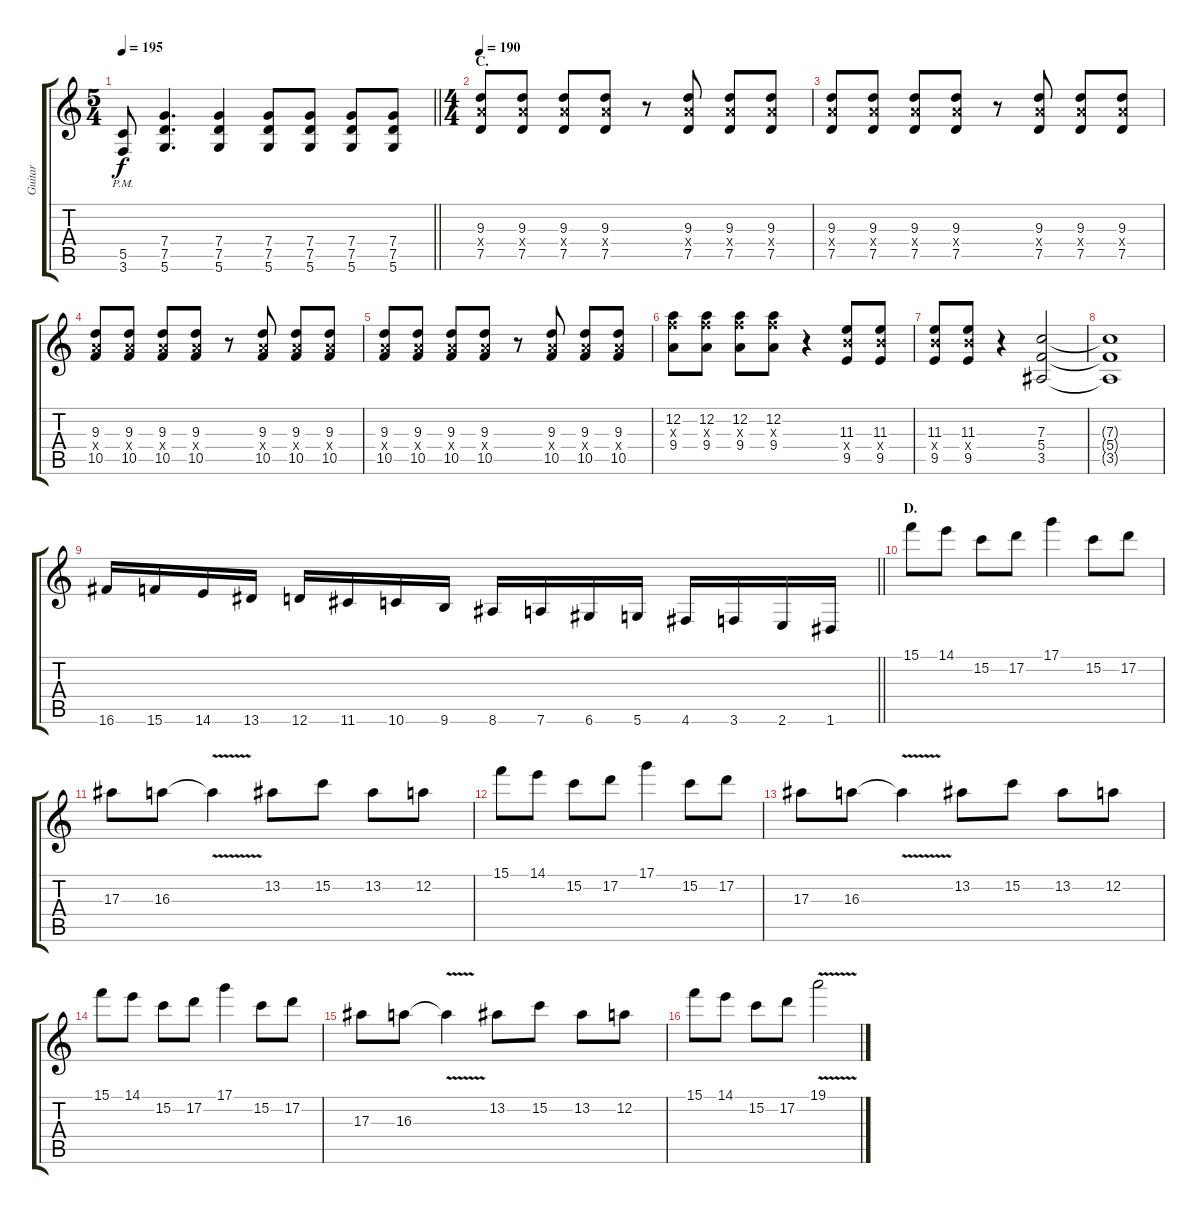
\track ("Guitar" "Guitar") {instrument distortionguitar}
\staff {score tabs}
\tuning (D4 A3 F3 C3 G2 D2) {hide}
\ts (5 4)
\tempo 195
\clef g2
\barLineRight lightlight
\ks c
(5.5{pm} 3.6{pm}).8{dy f} (7.4 7.5 5.6).4{d} (7.4 7.5 5.6).4 (7.4 7.5 5.6).8 (7.4 7.5 5.6).8 (7.4 7.5 5.6).8 (7.4 7.5 5.6).8 |
\ts (4 4)
\section ("" "C.")
\tempo 190
(9.3 9.4{x} 7.5).8{volume 12} (9.3 9.4{x} 7.5).8 (9.3 9.4{x} 7.5).8 (9.3 9.4{x} 7.5).8 r.8 (9.3 9.4{x} 7.5).8 (9.3 9.4{x} 7.5).8 (9.3 9.4{x} 7.5).8 |
(9.3 9.4{x} 7.5).8 (9.3 9.4{x} 7.5).8 (9.3 9.4{x} 7.5).8 (9.3 9.4{x} 7.5).8 r.8 (9.3 9.4{x} 7.5).8 (9.3 9.4{x} 7.5).8 (9.3 9.4{x} 7.5).8 |
(9.3 9.4{x} 10.5).8 (9.3 9.4{x} 10.5).8 (9.3 9.4{x} 10.5).8 (9.3 9.4{x} 10.5).8 r.8 (9.3 9.4{x} 10.5).8 (9.3 9.4{x} 10.5).8 (9.3 9.4{x} 10.5).8 |
(9.3 9.4{x} 10.5).8 (9.3 9.4{x} 10.5).8 (9.3 9.4{x} 10.5).8 (9.3 9.4{x} 10.5).8 r.8 (9.3 9.4{x} 10.5).8 (9.3 9.4{x} 10.5).8 (9.3 9.4{x} 10.5).8 |
(12.2 12.3{x} 9.4).8{volume 13} (12.2 12.3{x} 9.4).8 (12.2 12.3{x} 9.4).8 (12.2 12.3{x} 9.4).8 r.4 (11.3 11.4{x} 9.5).8 (11.3 11.4{x} 9.5).8 |
(11.3 11.4{x} 9.5).8 (11.3 11.4{x} 9.5).8 r.4 (7.3 5.4 3.5).2 |
(7.3{t} 5.4{t} 3.5{t}).1 |
\barLineRight lightlight
16.6.16{instrument guitarfretnoise} 15.6.16 14.6.16 13.6.16 12.6.16 11.6.16 10.6.16 9.6.16 8.6.16 7.6.16 6.6.16 5.6.16 4.6.16 3.6.16 2.6.16 1.6.16 |
\section ("" "D.")
15.1.8{instrument distortionguitar} 14.1.8 15.2.8 17.2.8 17.1.4 15.2.8 17.2.8 |
17.3.8 16.3.8 16.3{v t}.4 13.2.8 15.2.8 13.2.8 12.2.8 |
15.1.8 14.1.8 15.2.8 17.2.8 17.1.4 15.2.8 17.2.8 |
17.3.8 16.3.8 16.3{v t}.4 13.2.8 15.2.8 13.2.8 12.2.8 |
15.1.8 14.1.8 15.2.8 17.2.8 17.1.4 15.2.8 17.2.8 |
17.3.8 16.3.8 16.3{v t}.4 13.2.8 15.2.8 13.2.8 12.2.8 |
15.1.8 14.1.8 15.2.8 17.2.8 19.1{v}.2
